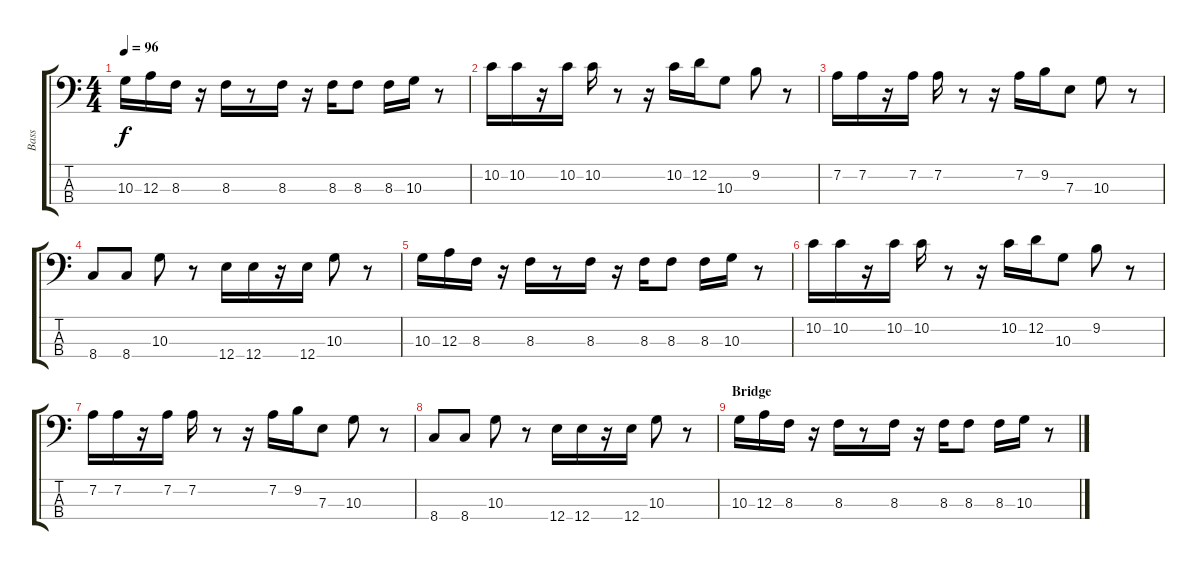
\track ("Bass" "Bass") {instrument electricbassfinger}
\staff {score tabs}
\tuning (G2 D2 A1 E1) {hide}
\ts (4 4)
\tempo 96
\clef f4
\ks c
10.3.16{dy f} 12.3.16 8.3.16 r.16 8.3.16 r.8 8.3.16 r.16 8.3.16 8.3.8 8.3.16 10.3.16 r.8 |
10.2.16 10.2.16 r.16 10.2.16 10.2.16 r.8 r.16 10.2.16 12.2.16 10.3.8 9.2.8 r.8 |
7.2.16 7.2.16 r.16 7.2.16 7.2.16 r.8 r.16 7.2.16 9.2.16 7.3.8 10.3.8 r.8 |
8.4.8 8.4.8 10.3.8 r.8 12.4.16 12.4.16 r.16 12.4.16 10.3.8 r.8 |
10.3.16 12.3.16 8.3.16 r.16 8.3.16 r.8 8.3.16 r.16 8.3.16 8.3.8 8.3.16 10.3.16 r.8 |
10.2.16 10.2.16 r.16 10.2.16 10.2.16 r.8 r.16 10.2.16 12.2.16 10.3.8 9.2.8 r.8 |
7.2.16 7.2.16 r.16 7.2.16 7.2.16 r.8 r.16 7.2.16 9.2.16 7.3.8 10.3.8 r.8 |
8.4.8 8.4.8 10.3.8 r.8 12.4.16 12.4.16 r.16 12.4.16 10.3.8 r.8 |
\section ("" "Bridge")
10.3.16 12.3.16 8.3.16 r.16 8.3.16 r.8 8.3.16 r.16 8.3.16 8.3.8 8.3.16 10.3.16 r.8
